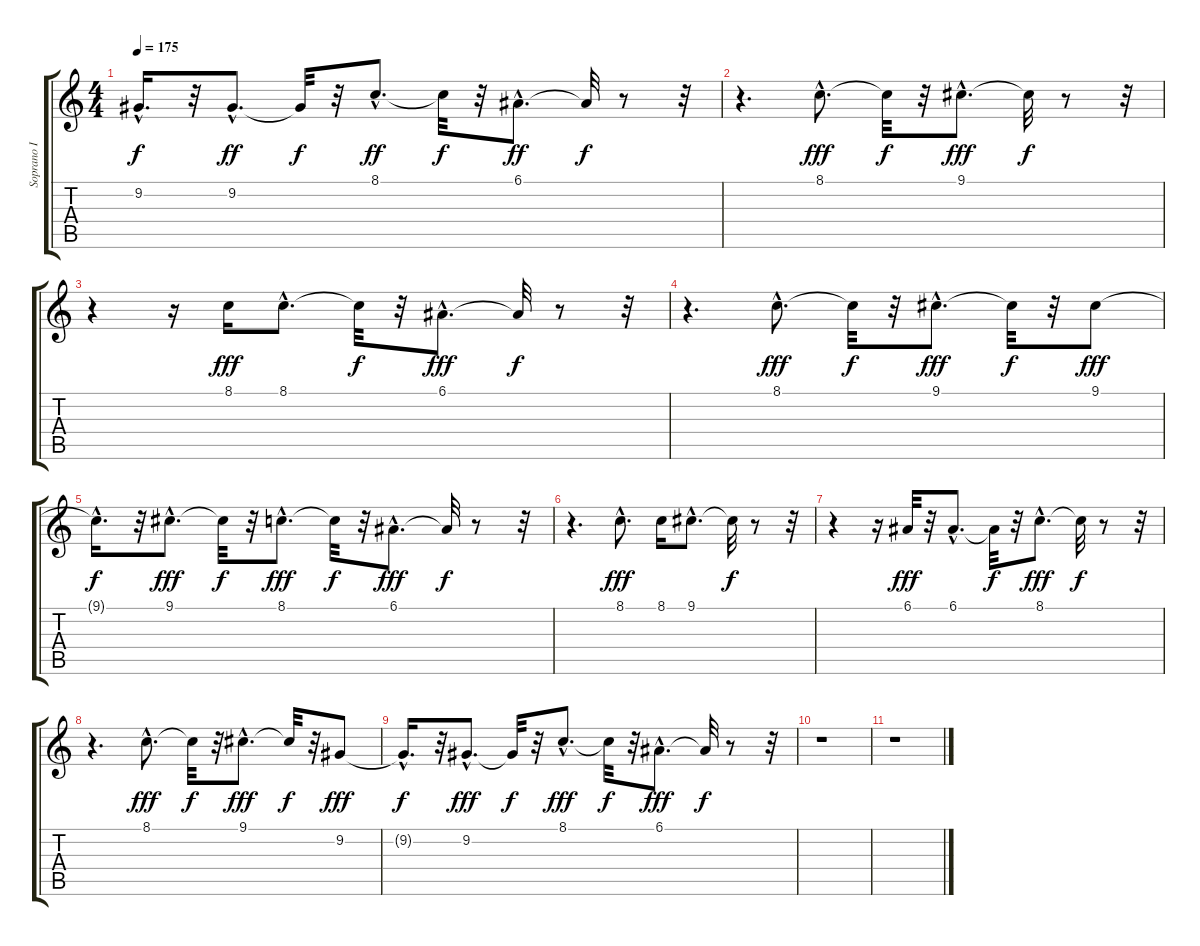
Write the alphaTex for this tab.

\track ("Soprano I" "Soprano I") {instrument lead6voice}
\staff {score tabs}
\tuning (E4 B3 G3 D3 A2 E2) {hide}
\ts (4 4)
\tempo 175
\clef g2
\ks c
9.2{hac t}.16{d dy f} r.32 9.2{hac}.8{d dy ff} 9.2{t}.32{dy f} r.32 8.1{hac}.8{d dy ff} 8.1{t}.32{dy f} r.32 6.1{hac}.8{d dy ff} 6.1{t}.32{dy f} r.8 r.32 |
r.4{d} 8.1{hac}.8{d dy fff} 8.1{t}.32{dy f} r.32 9.1{hac}.8{d dy fff} 9.1{t}.32{dy f} r.8 r.32 |
r.4 r.16 8.1.16{dy fff} 8.1{hac}.8{d} 8.1{t}.32{dy f} r.32 6.1{hac}.8{d dy fff} 6.1{t}.32{dy f} r.8 r.32 |
r.4{d} 8.1{hac}.8{d dy fff} 8.1{t}.32{dy f} r.32 9.1{hac}.8{d dy fff} 9.1{t}.32{dy f} r.32 9.1.8{dy fff} |
9.1{hac t}.16{d dy f} r.32 9.1{hac}.8{d dy fff} 9.1{t}.32{dy f} r.32 8.1{hac}.8{d dy fff} 8.1{t}.32{dy f} r.32 6.1{hac}.8{d dy fff} 6.1{t}.32{dy f} r.8 r.32 |
r.4{d} 8.1{hac}.8{d dy fff} 8.1.16 9.1{hac}.8{d} 9.1{t}.32{dy f} r.8 r.32 |
r.4 r.16 6.1.32{dy fff} r.32 6.1{hac}.8{d} 6.1{t}.32{dy f} r.32 8.1{hac}.8{d dy fff} 8.1{t}.32{dy f} r.8 r.32 |
r.4{d} 8.1{hac}.8{d dy fff} 8.1{t}.32{dy f} r.32 9.1{hac}.8{d dy fff} 9.1{t}.32{dy f} r.32 9.2.8{dy fff} |
9.2{hac t}.16{d dy f} r.32 9.2{hac}.8{d dy fff} 9.2{t}.32{dy f} r.32 8.1{hac}.8{d dy fff} 8.1{t}.32{dy f} r.32 6.1{hac}.8{d dy fff} 6.1{t}.32{dy f} r.8 r.32 |
r.1 |
r.1
